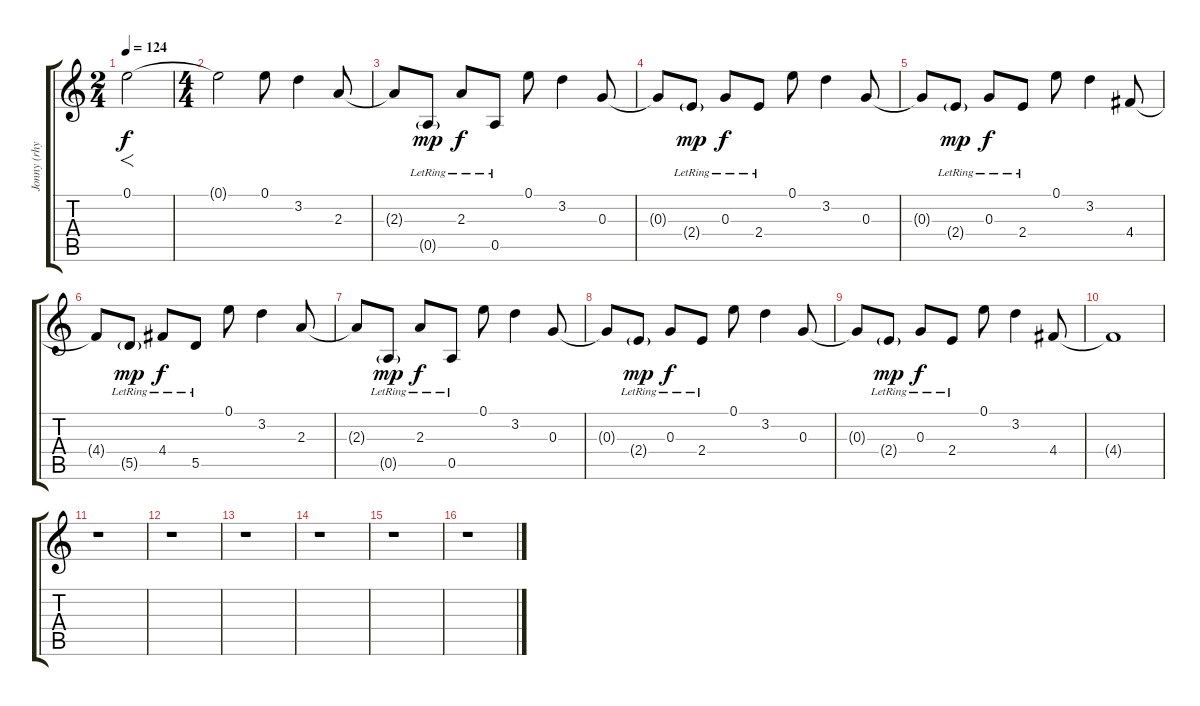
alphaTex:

\track ("Jonny (rhythm guitar)" "Jonny (rhy") {instrument electricguitarclean}
\staff {score tabs}
\tuning (E4 B3 G3 D3 A2 E2) {hide}
\ts (2 4)
\tempo 124
\clef g2
\ks c
0.1.2{f dy f instrument electricguitarclean} |
\ts (4 4)
0.1{t}.2 0.1.8 3.2.4 2.3.8 |
2.3{t}.8 0.5{g lr}.8{dy mp} 2.3{lr}.8{dy f} 0.5{lr}.8 0.1.8 3.2.4 0.3.8 |
0.3{t}.8 2.4{g lr}.8{dy mp} 0.3{lr}.8{dy f} 2.4{lr}.8 0.1.8 3.2.4 0.3.8 |
0.3{t}.8 2.4{g lr}.8{dy mp} 0.3{lr}.8{dy f} 2.4{lr}.8 0.1.8 3.2.4 4.4.8 |
4.4{t}.8 5.5{g lr}.8{dy mp} 4.4{lr}.8{dy f} 5.5{lr}.8 0.1.8 3.2.4 2.3.8 |
2.3{t}.8 0.5{g lr}.8{dy mp} 2.3{lr}.8{dy f} 0.5{lr}.8 0.1.8 3.2.4 0.3.8 |
0.3{t}.8 2.4{g lr}.8{dy mp} 0.3{lr}.8{dy f} 2.4{lr}.8 0.1.8 3.2.4 0.3.8 |
0.3{t}.8 2.4{g lr}.8{dy mp} 0.3{lr}.8{dy f} 2.4{lr}.8 0.1.8 3.2.4 4.4.8 |
4.4{t}.1 |
r.1 |
r.1 |
r.1 |
r.1 |
r.1 |
r.1
